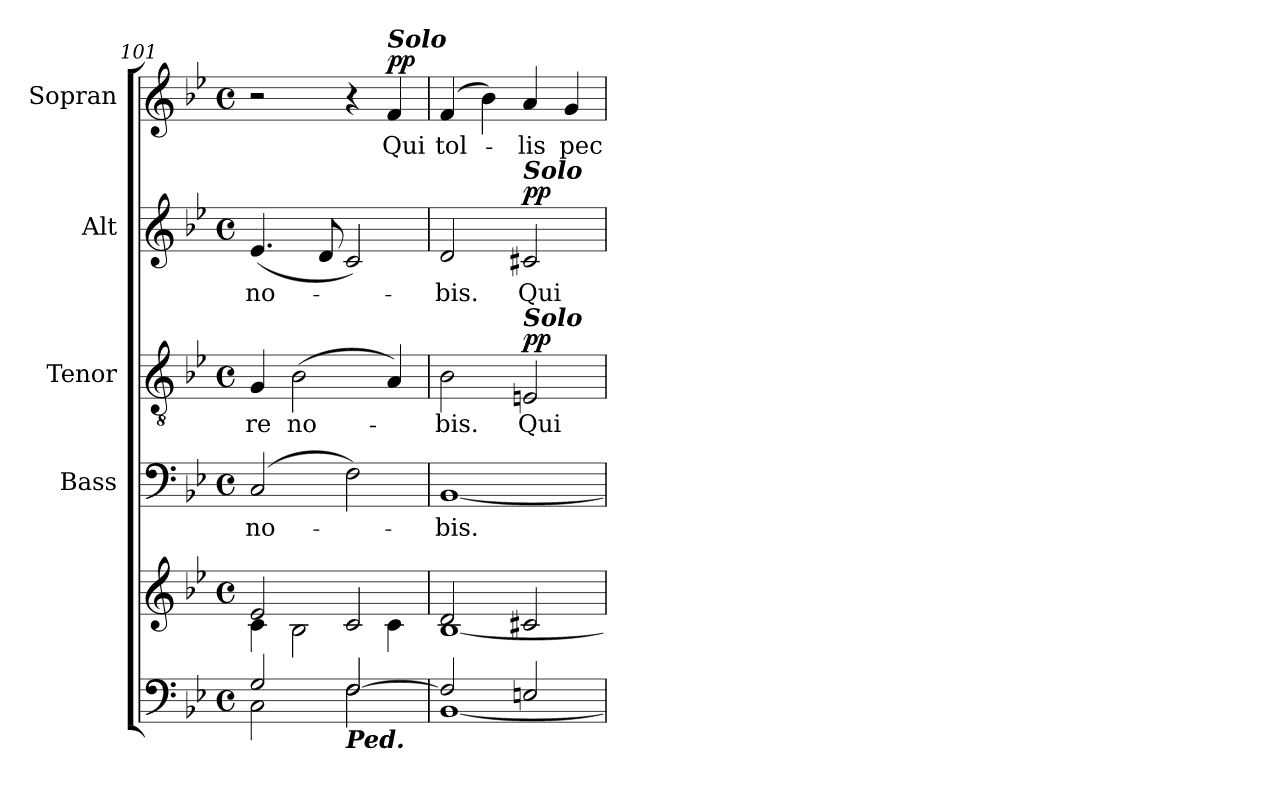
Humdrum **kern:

**kern	**kern	**kern	**text	**kern	**text	**dynam	**kern	**text	**dynam	**kern	**text	**dynam
*part5	*part5	*part4	*part4	*part3	*part3	*part3	*part2	*part2	*part2	*part1	*part1	*part1
*staff6	*staff5	*staff4	*staff4	*staff3	*staff3	*staff3	*staff2	*staff2	*staff2	*staff1	*staff1	*staff1
*	*	*I"Bass	*	*I"Tenor	*	*	*I"Alt	*	*	*I"Sopran	*	*
*	*	*I'B.	*	*I'T.	*	*	*I'A.	*	*	*I'S.	*	*
*clefF4	*clefG2	*clefF4	*	*clefGv2	*	*	*clefG2	*	*	*clefG2	*	*
*k[b-e-]	*k[b-e-]	*k[b-e-]	*	*k[b-e-]	*	*	*k[b-e-]	*	*	*k[b-e-]	*	*
*B-:	*B-:	*B-:	*	*B-:	*	*	*B-:	*	*	*B-:	*	*
*M4/4	*M4/4	*M4/4	*	*M4/4	*	*	*M4/4	*	*	*M4/4	*	*
*met(c)	*met(c)	*met(c)	*	*met(c)	*	*	*met(c)	*	*	*met(c)	*	*
=101	=101	=101	=101	=101	=101	=101	=101	=101	=101	=101	=101	=101
*^	*^	*	*	*	*	*	*	*	*	*	*	*
!	!	!	!	!	!LO:LY:b	!	!LO:LY:b	!	!	!LO:LY:b	!	!	!	!
2G/	2C\	2e-/	4c\	(2C/	no-	4G/	-re	.	(<4.e-/	no-	.	2r	.	.
!	!	!	!	!	!	!	!LO:LY:b	!	!	!	!	!	!	!
.	.	.	2B-\	.	.	(>2B-\	no-	.	.	.	.	.	.	.
.	.	.	.	.	.	.	.	.	8d/	.	.	.	.	.
!LO:TX:b:Bi:t=Ped.	!	!	!	!	!	!	!	!	!	!	!	!	!	!
[>2F/	2F\	2c/	.	2F\)	.	.	.	.	2c/)	.	.	4r	.	.
!	!	!	!	!	!	!	!	!	!	!	!	!LO:TX:a:Bi:t=Solo	!	!
!	!	!	!	!	!	!	!	!	!	!	!	!	!LO:LY:b	!LO:DY:a
.	.	.	4c\	.	.	4A/)	.	.	.	.	.	4f/	Qui	pp
=102	=102	=102	=102	=102	=102	=102	=102	=102	=102	=102	=102	=102	=102	=102
!	!	!	!	!	!LO:LY:b	!	!LO:LY:b	!	!	!LO:LY:b	!	!	!LO:LY:b	!
2F/]	[<1BB-	2d/	[<1B-	[1BB-	-bis.	2B-\	-bis.	.	2d/	-bis.	.	(4f/	tol-	.
.	.	.	.	.	.	.	.	.	.	.	.	4b-\)	.	.
!	!	!	!	!	!	!	!	!	!LO:TX:a:Bi:t=Solo	!	!	!	!	!
!	!	!	!	!	!	!LO:TX:a:Bi:t=Solo	!	!	!	!	!	!	!	!
!	!	!	!	!	!	!	!LO:LY:b	!LO:DY:a	!	!LO:LY:b	!LO:DY:a	!	!LO:LY:b	!
2En/	.	2c#X/	.	.	.	2En/	Qui	pp	2c#X/	Qui	pp	4a/	-lis	.
!	!	!	!	!	!	!	!	!	!	!	!	!	!LO:LY:b	!
.	.	.	.	.	.	.	.	.	.	.	.	4g/	pec-	.
*v	*v	*	*	*	*	*	*	*	*	*	*	*	*	*
*	*v	*v	*	*	*	*	*	*	*	*	*	*	*
=	=	=	=	=	=	=	=	=	=	=	=	=
*-	*-	*-	*-	*-	*-	*-	*-	*-	*-	*-	*-	*-
